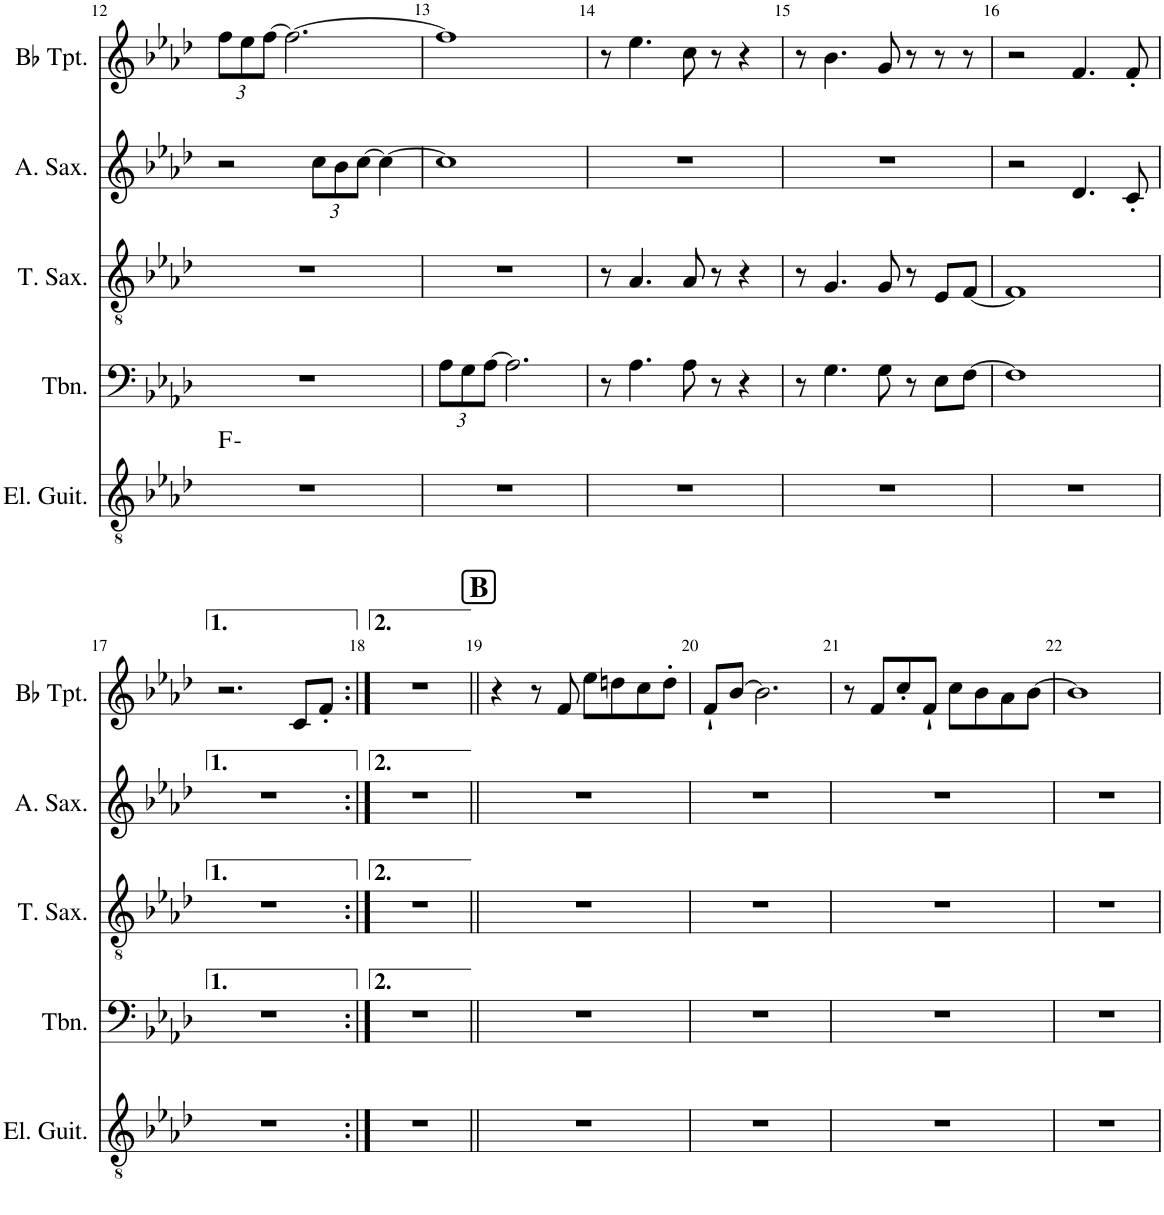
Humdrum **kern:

**kern	**harte	**kern	**kern	**kern	**kern
*part5	*part5	*part4	*part3	*part2	*part1
*staff5	*	*staff4	*staff3	*staff2	*staff1
*I"Electric Guitar	*	*I"Trombone	*I"Tenor Saxophone	*I"Alto Saxophone	*I"Bb Trumpet
*I'El. Guit.	*	*I'Tbn.	*I'T. Sax.	*I'A. Sax.	*I'Bb Tpt.
!!LO:PB:g=z
*clefGv2	*	*clefF4	*clefGv2	*clefG2	*clefG2
*	*	*	*ITrd8c14	*ITrd5c9	*ITrd1c2
*k[b-e-a-d-]	*	*k[b-e-a-d-]	*k[b-e-a-d-]	*k[b-e-a-d-]	*k[b-e-a-d-]
*M4/4	*	*M4/4	*M4/4	*M4/4	*M4/4
*	*	*	*	*	*Xbrackettup
=12	=12	=12	=12	=12	=12
1r	F:min	1r	1r	2r	12ff\L
.	.	.	.	.	12ee-\
.	.	.	.	.	[12ff\J
.	.	.	.	.	2.ff\_
*	*	*	*	*Xbrackettup	*
.	.	.	.	12cc\L	.
.	.	.	.	12b-\	.
.	.	.	.	[12cc\J	.
.	.	.	.	4cc\_	.
=13	=13	=13	=13	=13	=13
*	*	*Xbrackettup	*	*	*
1r	.	12A-\L	1r	1cc]	1ff]
.	.	12G\	.	.	.
.	.	[12A-\J	.	.	.
.	.	2.A-\]	.	.	.
=14	=14	=14	=14	=14	=14
1r	.	8r	8r	1r	8r
.	.	4.A-\	4.A-/	.	4.ee-\
.	.	8A-\	8A-/	.	8cc\
.	.	8r	8r	.	8r
.	.	4r	4r	.	4r
=15	=15	=15	=15	=15	=15
1r	.	8r	8r	1r	8r
.	.	4.G\	4.G/	.	4.b-\
.	.	8G\	8G/	.	8g/
.	.	8r	8r	.	8r
.	.	8E-\L	8E-/L	.	8r
.	.	[8F\J	[8F/J	.	8r
=16	=16	=16	=16	=16	=16
1r	.	1F]	1F]	2r	2r
.	.	.	.	4.d-/	4.f/
.	.	.	.	8c'/	8f'/
!!LO:LB:g=z
=17	=17	=17	=17	=17	=17
1r	.	1r	1r	1r	2.r
.	.	.	.	.	8c/L
.	.	.	.	.	8f'/J
=18:|!	=18:|!	=18:|!	=18:|!	=18:|!	=18:|!
1r	.	1r	1r	1r	1r
!!LO:REH:place=s1:a:B:cj:fs=14:t=B
=19||	=19||	=19||	=19||	=19||	=19||
1r	.	1r	1r	1r	4r
.	.	.	.	.	8r
.	.	.	.	.	8f/
.	.	.	.	.	8ee-\L
.	.	.	.	.	8ddn\
.	.	.	.	.	8cc\
.	.	.	.	.	8dd'\J
=20	=20	=20	=20	=20	=20
1r	.	1r	1r	1r	8f`/L
.	.	.	.	.	[8b-/J
.	.	.	.	.	2.b-\]
=21	=21	=21	=21	=21	=21
1r	.	1r	1r	1r	8r
.	.	.	.	.	8f/L
.	.	.	.	.	8cc'/
.	.	.	.	.	8f`/J
.	.	.	.	.	8cc\L
.	.	.	.	.	8b-\
.	.	.	.	.	8a-\
.	.	.	.	.	[8b-\J
=22	=22	=22	=22	=22	=22
1r	.	1r	1r	1r	1b-]
=	=	=	=	=	=
*-	*-	*-	*-	*-	*-
